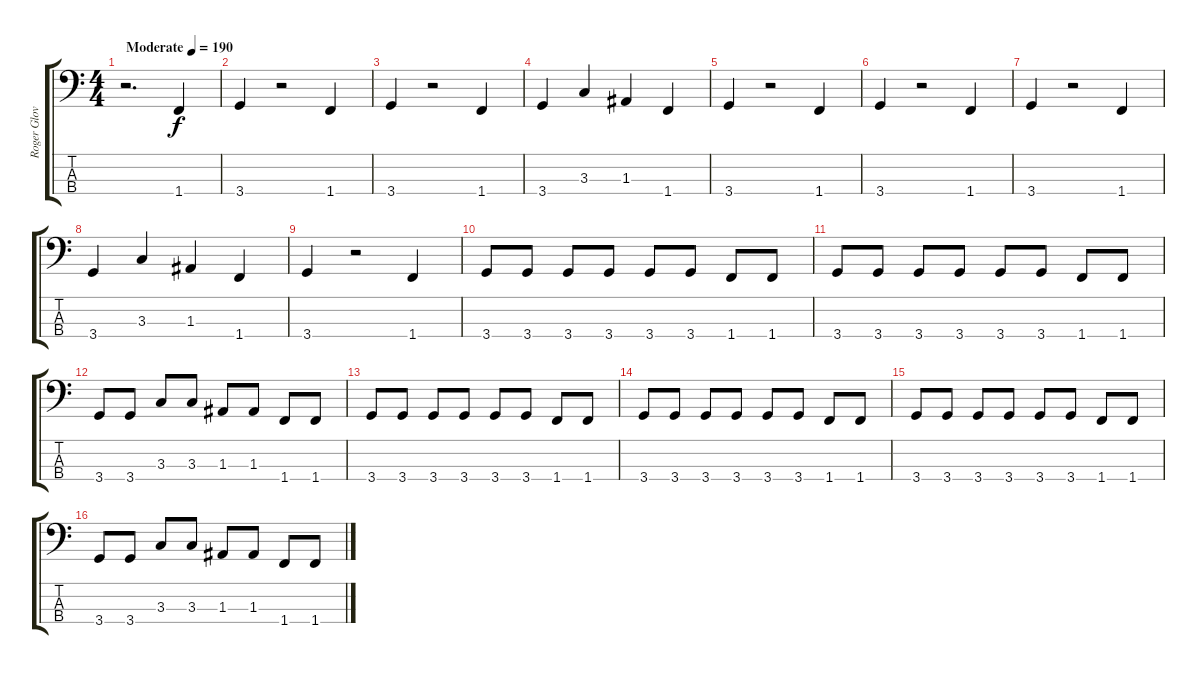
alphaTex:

\track ("Roger Glover" "Roger Glov") {instrument electricbasspick}
\staff {score tabs}
\tuning (G2 D2 A1 E1) {hide}
\ts (4 4)
\tempo (190 "Moderate")
\clef f4
\ks c
r.2{d dy f instrument electricbasspick} 1.4.4 |
3.4.4 r.2 1.4.4 |
3.4.4 r.2 1.4.4 |
3.4.4 3.3.4 1.3.4 1.4.4 |
3.4.4 r.2 1.4.4 |
3.4.4 r.2 1.4.4 |
3.4.4 r.2 1.4.4 |
3.4.4 3.3.4 1.3.4 1.4.4 |
3.4.4 r.2 1.4.4 |
3.4.8 3.4.8 3.4.8 3.4.8 3.4.8 3.4.8 1.4.8 1.4.8 |
3.4.8 3.4.8 3.4.8 3.4.8 3.4.8 3.4.8 1.4.8 1.4.8 |
3.4.8 3.4.8 3.3.8 3.3.8 1.3.8 1.3.8 1.4.8 1.4.8 |
3.4.8 3.4.8 3.4.8 3.4.8 3.4.8 3.4.8 1.4.8 1.4.8 |
3.4.8 3.4.8 3.4.8 3.4.8 3.4.8 3.4.8 1.4.8 1.4.8 |
3.4.8 3.4.8 3.4.8 3.4.8 3.4.8 3.4.8 1.4.8 1.4.8 |
3.4.8 3.4.8 3.3.8 3.3.8 1.3.8 1.3.8 1.4.8 1.4.8
